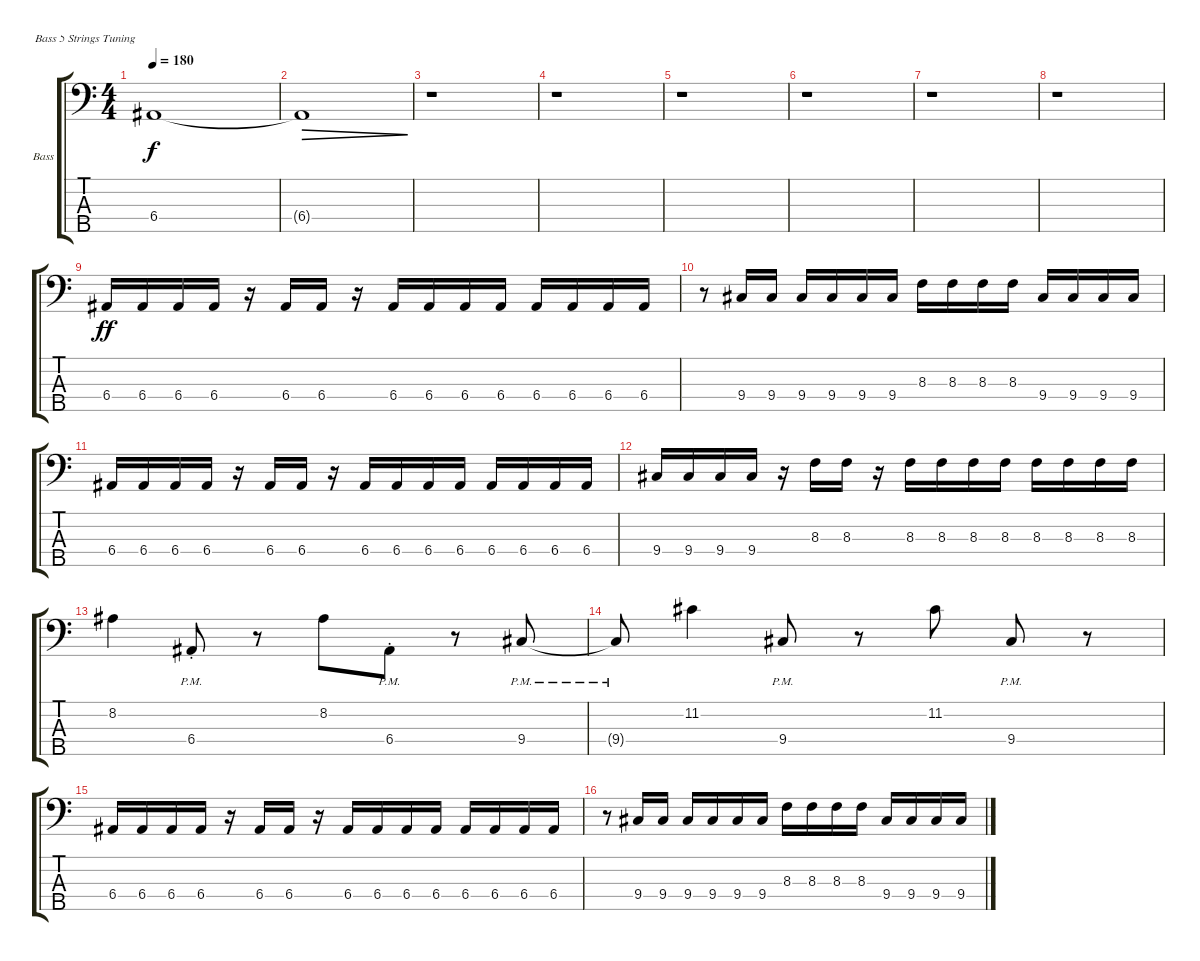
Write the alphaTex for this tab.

\defaultSystemsLayout 4
\bracketExtendMode groupsimilarinstruments
\firstSystemTrackNameOrientation horizontal
\otherSystemsTrackNameOrientation horizontal
\track ("Bass" "Bass") {instrument electricbassfinger}
\staff {score tabs}
\tuning (G2 D2 A1 E1 B0)
\ts (4 4)
\tempo 180
\clef f4
\ks c
6.4{t}.1{dy f} |
6.4{t}.1{dec} |
r.1 |
r.1 |
r.1 |
r.1 |
r.1 |
r.1 |
6.4.16{dy ff} 6.4.16 6.4.16 6.4.16 r.16 6.4.16 6.4.16 r.16 6.4.16 6.4.16 6.4.16 6.4.16 6.4.16 6.4.16 6.4.16 6.4.16 |
r.8 9.4.16 9.4.16 9.4.16 9.4.16 9.4.16 9.4.16 8.3.16 8.3.16 8.3.16 8.3.16 9.4.16 9.4.16 9.4.16 9.4.16 |
6.4.16 6.4.16 6.4.16 6.4.16 r.16 6.4.16 6.4.16 r.16 6.4.16 6.4.16 6.4.16 6.4.16 6.4.16 6.4.16 6.4.16 6.4.16 |
9.4.16 9.4.16 9.4.16 9.4.16 r.16 8.3.16 8.3.16 r.16 8.3.16 8.3.16 8.3.16 8.3.16 8.3.16 8.3.16 8.3.16 8.3.16 |
8.2.4 6.4{pm st}.8 r.8 8.2.8 6.4{pm st}.8 r.8 9.4{pm}.8 |
9.4{pm t}.8 11.2.4 9.4{pm}.8 r.8 11.2.8 9.4{pm}.8 r.8 |
6.4.16 6.4.16 6.4.16 6.4.16 r.16 6.4.16 6.4.16 r.16 6.4.16 6.4.16 6.4.16 6.4.16 6.4.16 6.4.16 6.4.16 6.4.16 |
r.8 9.4.16 9.4.16 9.4.16 9.4.16 9.4.16 9.4.16 8.3.16 8.3.16 8.3.16 8.3.16 9.4.16 9.4.16 9.4.16 9.4.16
